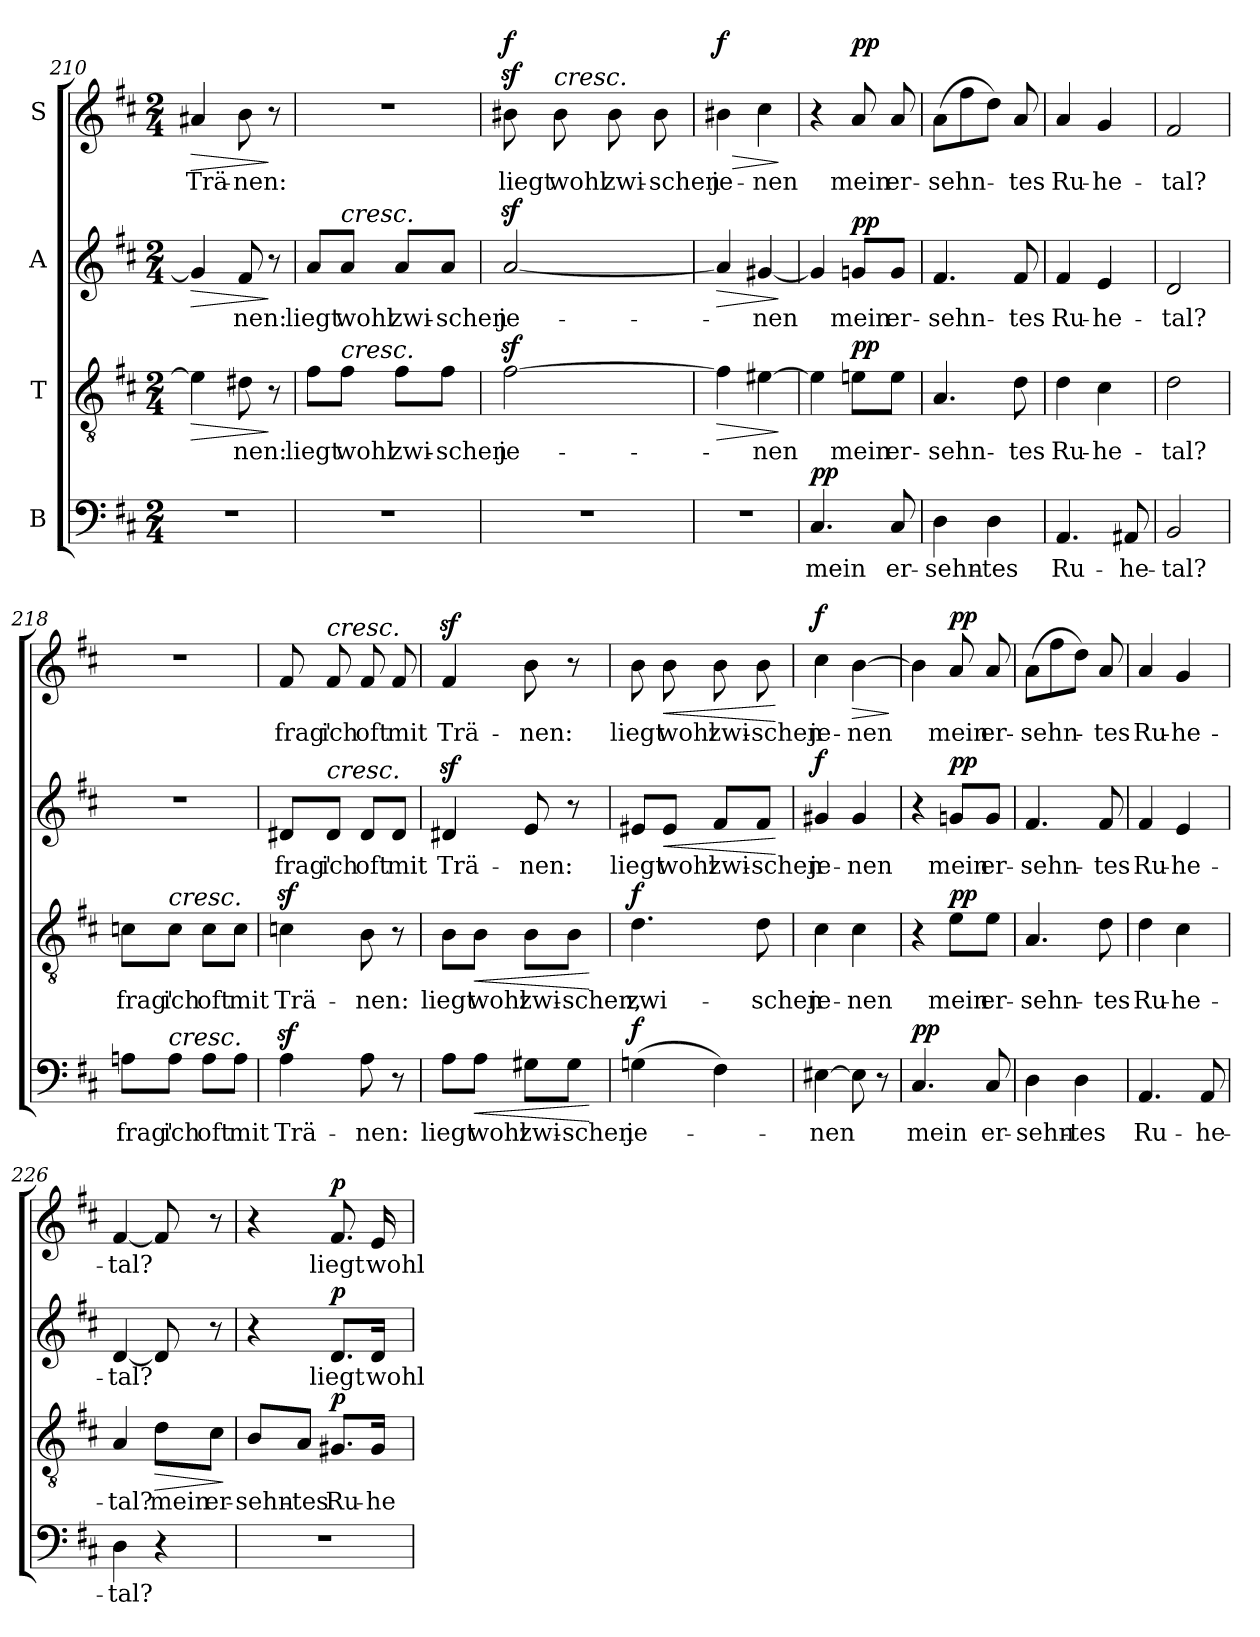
**kern	**text	**dynam	**kern	**text	**dynam	**kern	**text	**dynam	**kern	**text	**dynam
*part4	*part4	*part4	*part3	*part3	*part3	*part2	*part2	*part2	*part1	*part1	*part1
*staff4	*staff4	*staff4	*staff3	*staff3	*staff3	*staff2	*staff2	*staff2	*staff1	*staff1	*staff1
*I"B	*	*	*I"T	*	*	*I"A	*	*	*I"S	*	*
*clefF4	*	*	*clefGv2	*	*	*clefG2	*	*	*clefG2	*	*
*k[f#c#]	*	*	*k[f#c#]	*	*	*k[f#c#]	*	*	*k[f#c#]	*	*
*M2/4	*	*	*M2/4	*	*	*M2/4	*	*	*M2/4	*	*
=210	=210	=210	=210	=210	=210	=210	=210	=210	=210	=210	=210
!	!	!	!	!	!LO:HP:b	!	!	!LO:HP:b	!	!	!LO:HP:b
2r	.	.	4e\]	-­	>	4g/]	-­	>	4a#X/	Trä-	>
.	.	.	8d#X\	nen:	.	8f#/	nen:	.	8b\	-nen:	.
.	.	.	8r	.	]	8r	.	]	8r	.	]
=211	=211	=211	=211	=211	=211	=211	=211	=211	=211	=211	=211
2r	.	.	8f#\L	liegt	.	8a/L	liegt	.	2r	.	.
!	!	!	!	!	!	!LO:TX:a:i:t=cresc.	!	!	!	!	!
!	!	!	!LO:TX:a:i:t=cresc.	!	!	!	!	!	!	!	!
.	.	.	8f#\J	wohl	.	8a/J	wohl	.	.	.	.
.	.	.	8f#\L	zwi-	.	8a/L	zwi-	.	.	.	.
.	.	.	8f#\J	-schen	.	8a/J	-schen	.	.	.	.
=212	=212	=212	=212	=212	=212	=212	=212	=212	=212	=212	=212
!	!	!	!	!	!	!	!	!	!	!	!LO:DY:a
2r	.	.	[2f#z>\	je-	.	[2az>/	je-	.	8b#Xz>\	liegt	f
!	!	!	!	!	!	!	!	!	!LO:TX:a:i:t=cresc.	!	!
.	.	.	.	.	.	.	.	.	8b#\	wohl	.
.	.	.	.	.	.	.	.	.	8b#\	zwi-	.
.	.	.	.	.	.	.	.	.	8b#\	-schen	.
=213	=213	=213	=213	=213	=213	=213	=213	=213	=213	=213	=213
!	!	!	!	!	!LO:HP:b	!	!	!LO:HP:b	!	!	!LO:HP:b
!	!	!	!	!	!	!	!	!	!	!	!LO:DY:n=1:a
2r	.	.	4f#\]	.	>	4a/]	.	>	4b#X\	je-	> f
.	.	.	[4e#X\	-nen	.	[4g#X/	-nen	.	4cc#\	-nen	.
.	.	.	.	.	]	.	.	]	.	.	]
=214	=214	=214	=214	=214	=214	=214	=214	=214	=214	=214	=214
!	!	!LO:DY:a	!	!	!	!	!	!	!	!	!
4.C#/	mein	pp	4e#\]	.	.	4g#/]	.	.	4r	.	.
!	!	!	!	!	!LO:DY:a	!	!	!LO:DY:a	!	!	!LO:DY:a
.	.	.	8en\L	mein	pp	8gn/L	mein	pp	8a/	mein	pp
8C#/	er-	.	8e\J	-er-	.	8g/J	er-	.	8a/	er-	.
!!LO:PB:g=z
=215	=215	=215	=215	=215	=215	=215	=215	=215	=215	=215	=215
4D\	-sehn-	.	4.A/	-sehn-	.	4.f#/	-sehn-	.	(8a\L	-sehn-	.
.	.	.	.	.	.	.	.	.	8ff#\	.	.
4D\	-tes	.	.	.	.	.	.	.	8dd\J)	.	.
.	.	.	8d\	-tes	.	8f#/	-tes	.	8a/	-tes	.
=216	=216	=216	=216	=216	=216	=216	=216	=216	=216	=216	=216
4.AA/	Ru-	.	4d\	Ru-	.	4f#/	Ru-	.	4a/	Ru-	.
.	.	.	4c#\	-he-	.	4e/	-he-	.	4g/	-he-	.
8AA#X/	-he-	.	.	.	.	.	.	.	.	.	.
=217	=217	=217	=217	=217	=217	=217	=217	=217	=217	=217	=217
2BB/	-tal?	.	2d\	-tal?	.	2d/	-tal?	.	2f#/	-tal?	.
=218	=218	=218	=218	=218	=218	=218	=218	=218	=218	=218	=218
8An\L	frag'	.	8cn\L	frag'	.	2r	.	.	2r	.	.
!	!	!	!LO:TX:a:i:t=cresc.	!	!	!	!	!	!	!	!
!LO:TX:a:i:t=cresc.	!	!	!	!	!	!	!	!	!	!	!
8A\J	ich	.	8c\J	ich	.	.	.	.	.	.	.
8A\L	oft	.	8c\L	oft	.	.	.	.	.	.	.
8A\J	mit	.	8c\J	mit	.	.	.	.	.	.	.
=219	=219	=219	=219	=219	=219	=219	=219	=219	=219	=219	=219
4Az>\	Trä-	.	4cnz>\	Trä-	.	8d#X/L	frag'	.	8f#/	frag'	.
!	!	!	!	!	!	!	!	!	!LO:TX:a:i:t=cresc.	!	!
!	!	!	!	!	!	!LO:TX:a:i:t=cresc.	!	!	!	!	!
.	.	.	.	.	.	8d#/J	ich	.	8f#/	ich	.
8A\	-nen:	.	8B\	-nen:	.	8d#/L	oft	.	8f#/	oft	.
8r	.	.	8r	.	.	8d#/J	mit	.	8f#/	mit	.
=220	=220	=220	=220	=220	=220	=220	=220	=220	=220	=220	=220
8A\L	liegt	.	8B\L	liegt	.	4d#Xz>/	Trä-	.	4f#z>/	Trä-	.
!	!	!LO:HP:b	!	!	!LO:HP:b	!	!	!	!	!	!
8A\J	wohl	<	8B\J	wohl	<	.	.	.	.	.	.
8G#X\L	zwi-	.	8B\L	zwi-	.	8e/	-nen:	.	8b\	-nen:	.
8G#\J	-schen	.	8B\J	-schen,	.	8r	.	.	8r	.	.
.	.	[	.	.	[	.	.	.	.	.	.
!!LO:LB:g=z
=221	=221	=221	=221	=221	=221	=221	=221	=221	=221	=221	=221
!	!	!LO:DY:a	!	!	!LO:DY:a	!	!	!	!	!	!
(4Gn\	je-	f	4.d\	zwi-	f	8e#X/L	liegt	.	8b\	liegt	.
!	!	!	!	!	!	!	!	!LO:HP:b	!	!	!LO:HP:b
.	.	.	.	.	.	8e#/J	wohl	<	8b\	wohl	<
4F#\)	.	.	.	.	.	8f#/L	zwi-	.	8b\	zwi-	.
.	.	.	8d\	-schen	.	8f#/J	-schen	.	8b\	-schen	.
.	.	.	.	.	.	.	.	[	.	.	[
=222	=222	=222	=222	=222	=222	=222	=222	=222	=222	=222	=222
!	!	!	!	!	!	!	!	!LO:DY:a	!	!	!LO:DY:a
[4E#X\	­nen	.	4c#\	je-	.	4g#X/	je-	f	4cc#\	je-	f
!	!	!	!	!	!	!	!	!	!	!	!LO:HP:b
8E#\]	.	.	4c#\	-nen	.	4g#/	-nen	.	[4b\	-nen	>
8r	.	.	.	.	.	.	.	.	.	.	.
.	.	.	.	.	.	.	.	.	.	.	]
=223	=223	=223	=223	=223	=223	=223	=223	=223	=223	=223	=223
!	!	!LO:DY:a	!	!	!	!	!	!	!	!	!
4.C#/	mein	pp	4r	.	.	4r	.	.	4b\]	.	.
!	!	!	!	!	!LO:DY:a	!	!	!LO:DY:a	!	!	!LO:DY:a
.	.	.	8e\L	mein	pp	8gn/L	mein	pp	8a/	mein	pp
8C#/	er-	.	8e\J	er-	.	8g/J	er-	.	8a/	er-	.
=224	=224	=224	=224	=224	=224	=224	=224	=224	=224	=224	=224
4D\	-sehn-	.	4.A/	-sehn-	.	4.f#/	-sehn-	.	(8a\L	-sehn-	.
.	.	.	.	.	.	.	.	.	8ff#\	.	.
4D\	-tes	.	.	.	.	.	.	.	8dd\J)	.	.
.	.	.	8d\	-tes	.	8f#/	-tes	.	8a/	-tes	.
=225	=225	=225	=225	=225	=225	=225	=225	=225	=225	=225	=225
4.AA/	Ru-	.	4d\	Ru-	.	4f#/	Ru-	.	4a/	Ru-	.
.	.	.	4c#\	-he-	.	4e/	-he-	.	4g/	-he-	.
8AA/	-he-	.	.	.	.	.	.	.	.	.	.
=226	=226	=226	=226	=226	=226	=226	=226	=226	=226	=226	=226
4D\	-tal?	.	4A/	-tal?	.	[4d/	-tal?	.	[4f#/	-tal?	.
!	!	!	!	!	!LO:HP:b	!	!	!	!	!	!
4r	.	.	8d\L	mein	>	8d/]	.	.	8f#/]	.	.
.	.	.	8c#\J	er-	.	8r	.	.	8r	.	.
.	.	.	.	.	]	.	.	.	.	.	.
=227	=227	=227	=227	=227	=227	=227	=227	=227	=227	=227	=227
2r	.	.	8B/L	-sehn-	.	4r	.	.	4r	.	.
.	.	.	8A/J	-tes	.	.	.	.	.	.	.
!	!	!	!	!	!LO:DY:a	!	!	!LO:DY:a	!	!	!LO:DY:a
.	.	.	8.G#X/L	Ru-	p	8.d/L	liegt	p	8.f#/	liegt	p
.	.	.	16G#/Jk	-he-	.	16d/Jk	wohl	.	16e/	wohl	.
=	=	=	=	=	=	=	=	=	=	=	=
*-	*-	*-	*-	*-	*-	*-	*-	*-	*-	*-	*-
